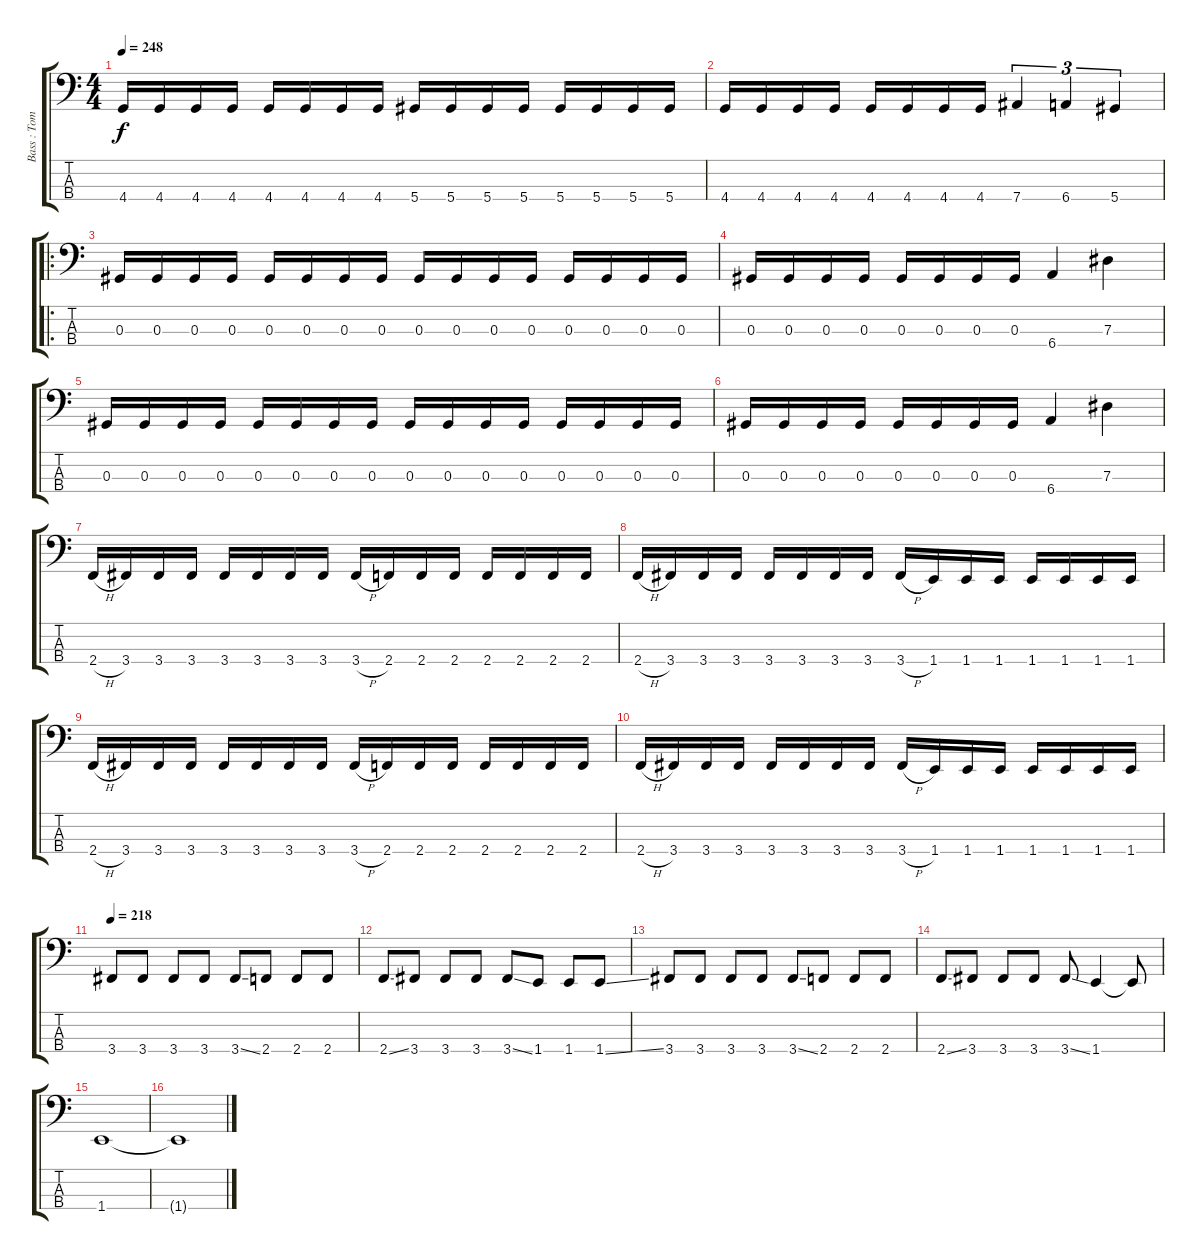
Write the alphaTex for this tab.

\track ("Bass : Tom Araya" "Bass : Tom") {instrument electricbasspick}
\staff {score tabs}
\tuning (Gb2 Db2 Ab1 Eb1) {hide}
\ts (4 4)
\tempo 248
\clef f4
\ks c
4.4.16{dy f} 4.4.16 4.4.16 4.4.16 4.4.16 4.4.16 4.4.16 4.4.16 5.4.16 5.4.16 5.4.16 5.4.16 5.4.16 5.4.16 5.4.16 5.4.16 |
4.4.16 4.4.16 4.4.16 4.4.16 4.4.16 4.4.16 4.4.16 4.4.16 7.4.4{tu (3 2)} 6.4.4{tu (3 2)} 5.4.4{tu (3 2)} |
\ro
0.3.16 0.3.16 0.3.16 0.3.16 0.3.16 0.3.16 0.3.16 0.3.16 0.3.16 0.3.16 0.3.16 0.3.16 0.3.16 0.3.16 0.3.16 0.3.16 |
0.3.16 0.3.16 0.3.16 0.3.16 0.3.16 0.3.16 0.3.16 0.3.16 6.4.4 7.3.4 |
0.3.16 0.3.16 0.3.16 0.3.16 0.3.16 0.3.16 0.3.16 0.3.16 0.3.16 0.3.16 0.3.16 0.3.16 0.3.16 0.3.16 0.3.16 0.3.16 |
0.3.16 0.3.16 0.3.16 0.3.16 0.3.16 0.3.16 0.3.16 0.3.16 6.4.4 7.3.4 |
2.4{h}.16 3.4.16 3.4.16 3.4.16 3.4.16 3.4.16 3.4.16 3.4.16 3.4{h}.16 2.4.16 2.4.16 2.4.16 2.4.16 2.4.16 2.4.16 2.4.16 |
2.4{h}.16 3.4.16 3.4.16 3.4.16 3.4.16 3.4.16 3.4.16 3.4.16 3.4{h}.16 1.4.16 1.4.16 1.4.16 1.4.16 1.4.16 1.4.16 1.4.16 |
2.4{h}.16 3.4.16 3.4.16 3.4.16 3.4.16 3.4.16 3.4.16 3.4.16 3.4{h}.16 2.4.16 2.4.16 2.4.16 2.4.16 2.4.16 2.4.16 2.4.16 |
2.4{h}.16 3.4.16 3.4.16 3.4.16 3.4.16 3.4.16 3.4.16 3.4.16 3.4{h}.16 1.4.16 1.4.16 1.4.16 1.4.16 1.4.16 1.4.16 1.4.16 |
\tempo 218
3.4.8 3.4.8 3.4.8 3.4.8 3.4{ss}.8 2.4.8 2.4.8 2.4.8 |
2.4{ss}.8 3.4.8 3.4.8 3.4.8 3.4{ss}.8 1.4.8 1.4.8 1.4{ss}.8 |
3.4.8 3.4.8 3.4.8 3.4.8 3.4{ss}.8 2.4.8 2.4.8 2.4.8 |
2.4{ss}.8 3.4.8 3.4.8 3.4.8 3.4{ss}.8 1.4.4 1.4{t}.8 |
1.4.1 |
1.4{t}.1
